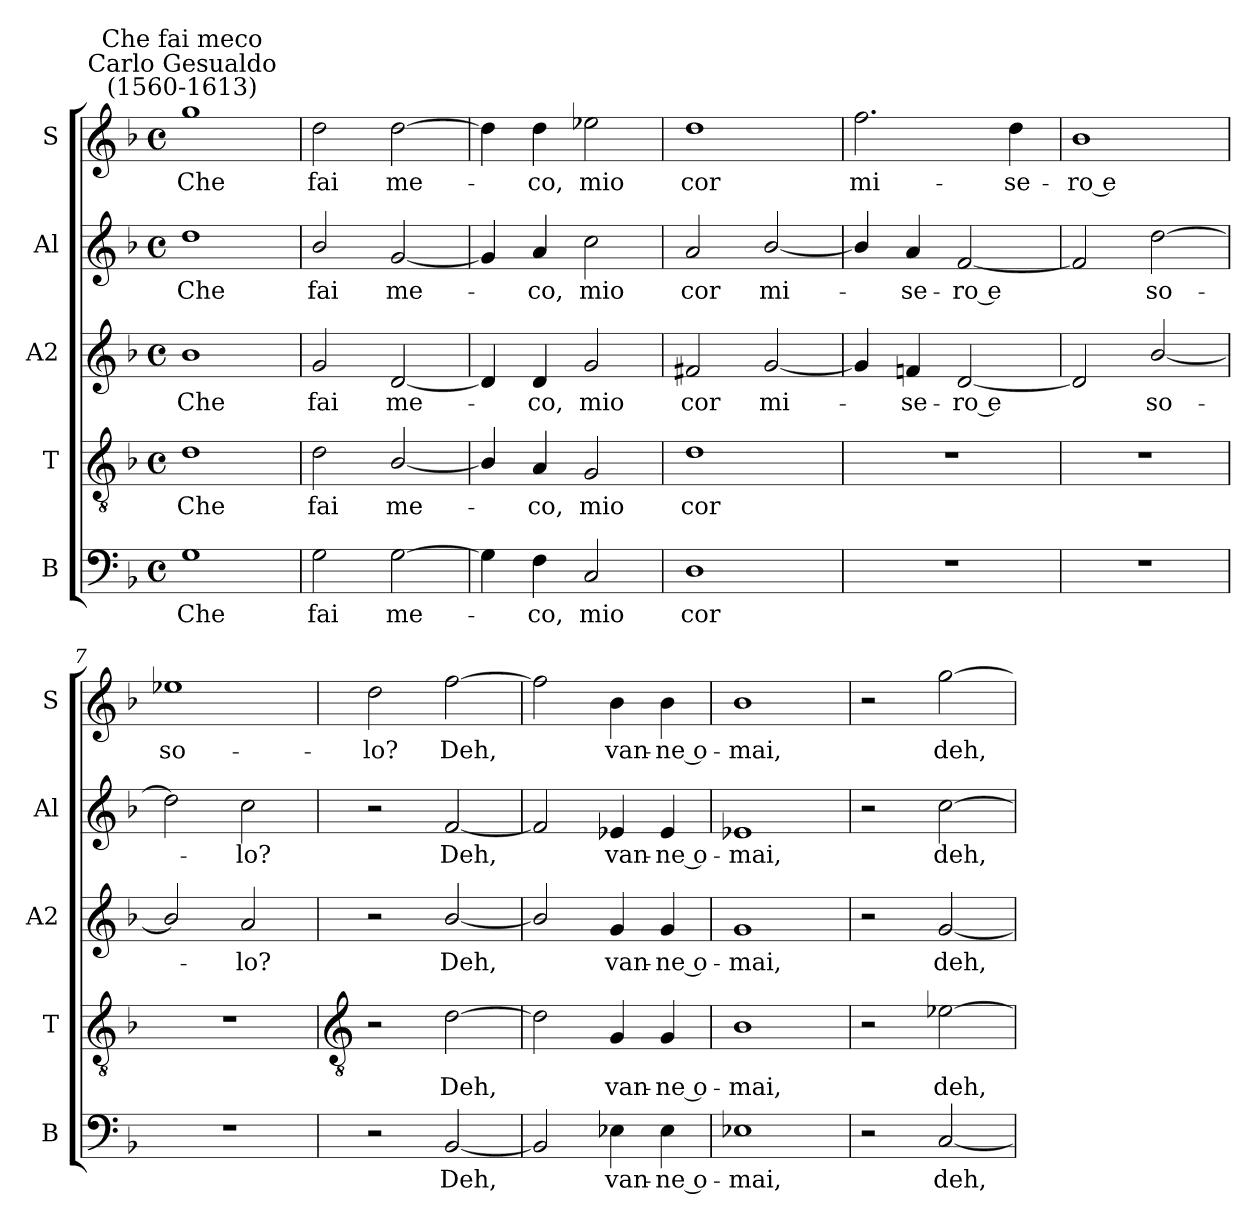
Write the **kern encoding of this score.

**kern	**text	**kern	**text	**kern	**text	**kern	**text	**kern	**text
*part5	*part5	*part4	*part4	*part3	*part3	*part2	*part2	*part1	*part1
*staff5	*staff5	*staff4	*staff4	*staff3	*staff3	*staff2	*staff2	*staff1	*staff1
*I"B	*	*I"T	*	*I"A2	*	*I"Al	*	*I"S	*
*I'B	*	*I'T	*	*I'A2	*	*I'Al	*	*I'S	*
*clefF4	*	*clefGv2	*	*clefG2	*	*clefG2	*	*clefG2	*
*k[b-]	*	*k[b-]	*	*k[b-]	*	*k[b-]	*	*k[b-]	*
*F:	*	*F:	*	*F:	*	*F:	*	*F:	*
*M4/4	*	*M4/4	*	*M4/4	*	*M4/4	*	*M4/4	*
*met(c)	*	*met(c)	*	*met(c)	*	*met(c)	*	*met(c)	*
=1	=1	=1	=1	=1	=1	=1	=1	=1	=1
!	!	!	!	!	!	!	!	!LO:TX:a:cj:t=Carlo Gesualdo\n(1560-1613)	!
!	!	!	!	!	!	!	!	!LO:TX:a:cj:t=Che fai meco	!
!	!LO:LY:b	!	!LO:LY:b	!	!LO:LY:b	!	!LO:LY:b	!	!LO:LY:b
1G	Che	1d	Che	1b-	Che	1dd	Che	1gg	Che
=2	=2	=2	=2	=2	=2	=2	=2	=2	=2
!	!LO:LY:b	!	!LO:LY:b	!	!LO:LY:b	!	!LO:LY:b	!	!LO:LY:b
2G	fai	2d	fai	2g	fai	2b-/	fai	2dd	fai
!	!LO:LY:b	!	!LO:LY:b	!	!LO:LY:b	!	!LO:LY:b	!	!LO:LY:b
[2G	me-	[2B-/	me-	[2d	me-	[2g	me-	[2dd	me-
=3	=3	=3	=3	=3	=3	=3	=3	=3	=3
4G]	.	4B-/]	.	4d]	.	4g]	.	4dd]	.
!	!LO:LY:b	!	!LO:LY:b	!	!LO:LY:b	!	!LO:LY:b	!	!LO:LY:b
4F	co,	4A	co,	4d	co,	4a	co,	4dd	co,
!	!LO:LY:b	!	!LO:LY:b	!	!LO:LY:b	!	!LO:LY:b	!	!LO:LY:b
2C	mio	2G	mio	2g	mio	2cc	mio	2ee-X	mio
=4	=4	=4	=4	=4	=4	=4	=4	=4	=4
!	!LO:LY:b	!	!LO:LY:b	!	!LO:LY:b	!	!LO:LY:b	!	!LO:LY:b
1D	cor	1d	cor	2f#X	cor	2a	cor	1dd	cor
!	!	!	!	!	!LO:LY:b	!	!LO:LY:b	!	!
.	.	.	.	[2g	mi-	[2b-/	mi-	.	.
=5	=5	=5	=5	=5	=5	=5	=5	=5	=5
!	!	!	!	!	!	!	!	!	!LO:LY:b
1r	.	1r	.	4g]	.	4b-/]	.	2.ff\	mi-
!	!	!	!	!	!LO:LY:b	!	!LO:LY:b	!	!
.	.	.	.	4fn	se-	4a	se-	.	.
!	!	!	!	!	!LO:LY:b	!	!LO:LY:b	!	!
.	.	.	.	[2d	-ro e	[2f	-ro e	.	.
!	!	!	!	!	!	!	!	!	!LO:LY:b
.	.	.	.	.	.	.	.	4dd	-se-
=6	=6	=6	=6	=6	=6	=6	=6	=6	=6
!	!	!	!	!	!	!	!	!	!LO:LY:b
1r	.	1r	.	2d]	.	2f]	.	1b-	-ro e
!	!	!	!	!	!LO:LY:b	!	!LO:LY:b	!	!
.	.	.	.	[2b-/	so-	[2dd	so-	.	.
=7	=7	=7	=7	=7	=7	=7	=7	=7	=7
!	!	!	!	!	!	!	!	!	!LO:LY:b
1r	.	1r	.	2b-/]	.	2dd]	.	1ee-X	so-
!	!	!	!	!	!LO:LY:b	!	!LO:LY:b	!	!
.	.	.	.	2a	lo?	2cc	lo?	.	.
!!LO:LB:g=z
=8	=8	=8	=8	=8	=8	=8	=8	=8	=8
*	*	*clefGv2	*	*	*	*	*	*	*
!	!	!	!	!	!	!	!	!	!LO:LY:b
2r	.	2r	.	2r	.	2r	.	2dd	-lo?
!	!LO:LY:b	!	!LO:LY:b	!	!LO:LY:b	!	!LO:LY:b	!	!LO:LY:b
[2BB-	Deh,	[2d	Deh,	[2b-/	Deh,	[2f	Deh,	[2ff	Deh,
=9	=9	=9	=9	=9	=9	=9	=9	=9	=9
2BB-]	.	2d]	.	2b-/]	.	2f]	.	2ff]	.
!	!LO:LY:b	!	!LO:LY:b	!	!LO:LY:b	!	!LO:LY:b	!	!LO:LY:b
4E-X	van-	4G	van-	4g	van-	4e-X	van-	4b-	van-
!	!LO:LY:b	!	!LO:LY:b	!	!LO:LY:b	!	!LO:LY:b	!	!LO:LY:b
4E-	-ne o-	4G	-ne o-	4g	-ne o-	4e-	-ne o-	4b-	-ne o-
=10	=10	=10	=10	=10	=10	=10	=10	=10	=10
!	!LO:LY:b	!	!LO:LY:b	!	!LO:LY:b	!	!LO:LY:b	!	!LO:LY:b
1E-X	-mai,	1B-	-mai,	1g	-mai,	1e-X	-mai,	1b-	-mai,
=11	=11	=11	=11	=11	=11	=11	=11	=11	=11
2r	.	2r	.	2r	.	2r	.	2r	.
!	!LO:LY:b	!	!LO:LY:b	!	!LO:LY:b	!	!LO:LY:b	!	!LO:LY:b
[2C	deh,	[2e-X	deh,	[2g	deh,	[2cc	deh,	[2gg	deh,
=	=	=	=	=	=	=	=	=	=
*-	*-	*-	*-	*-	*-	*-	*-	*-	*-
